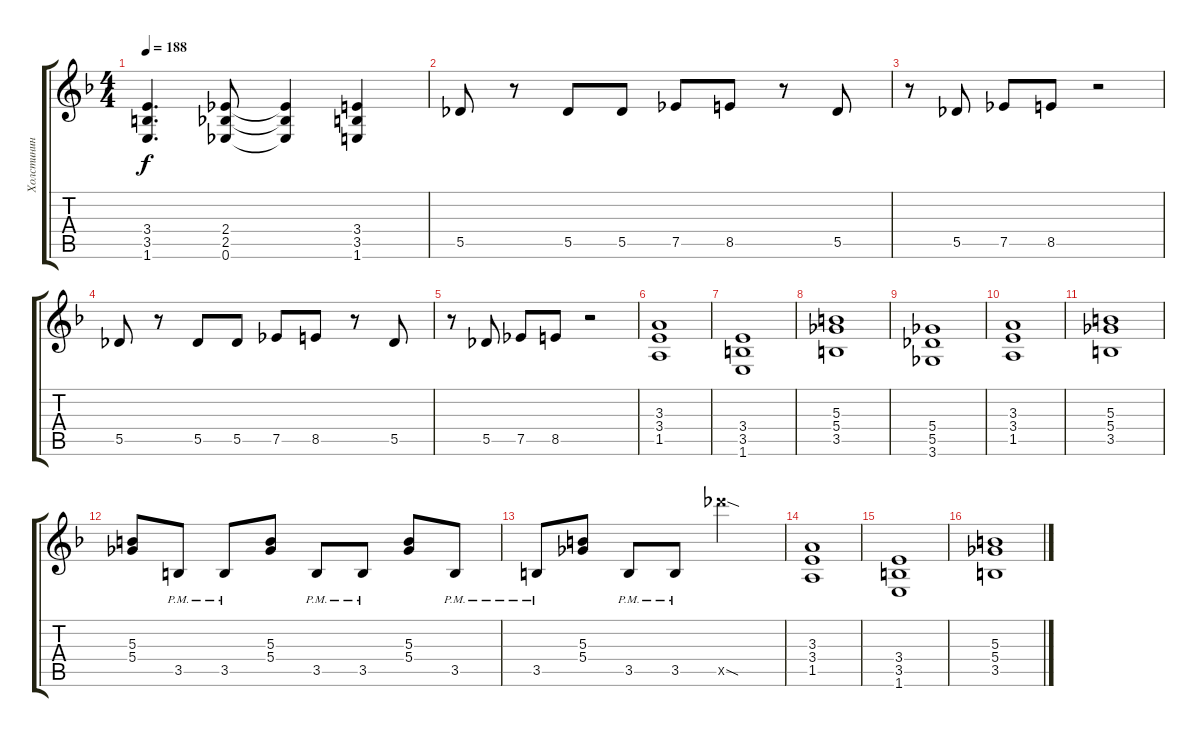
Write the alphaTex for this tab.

\track ("Холстинин" "Холстинин") {instrument distortionguitar}
\staff {score tabs}
\tuning (Eb4 Bb3 Gb3 Db3 Ab2 Eb2) {hide}
\ts (4 4)
\tempo 188
\clef g2
\ks f
(3.4 3.5 1.6).4{d dy f} (2.4 2.5 0.6).8 (2.4{t} 2.5{t} 0.6{t}).4 (3.4 3.5 1.6).4 |
5.5.8 r.8 5.5.8 5.5.8 7.5.8 8.5.8 r.8 5.5.8 |
r.8 5.5.8 7.5.8 8.5.8 r.2 |
5.5.8 r.8 5.5.8 5.5.8 7.5.8 8.5.8 r.8 5.5.8 |
r.8 5.5.8 7.5.8 8.5.8 r.2 |
(3.3 3.4 1.5).1 |
(3.4 3.5 1.6).1 |
(5.3 5.4 3.5).1 |
(5.4 5.5 3.6).1 |
(3.3 3.4 1.5).1 |
(5.3 5.4 3.5).1 |
(5.3 5.4).8 3.5{pm}.8 3.5{pm}.8 (5.3 5.4).8 3.5{pm}.8 3.5{pm}.8 (5.3 5.4).8 3.5{pm}.8 |
3.5{pm}.8 (5.3 5.4).8 3.5{pm}.8 3.5{pm}.8 29.5{sod x}.2 |
(3.3 3.4 1.5).1 |
(3.4 3.5 1.6).1 |
(5.3 5.4 3.5).1
